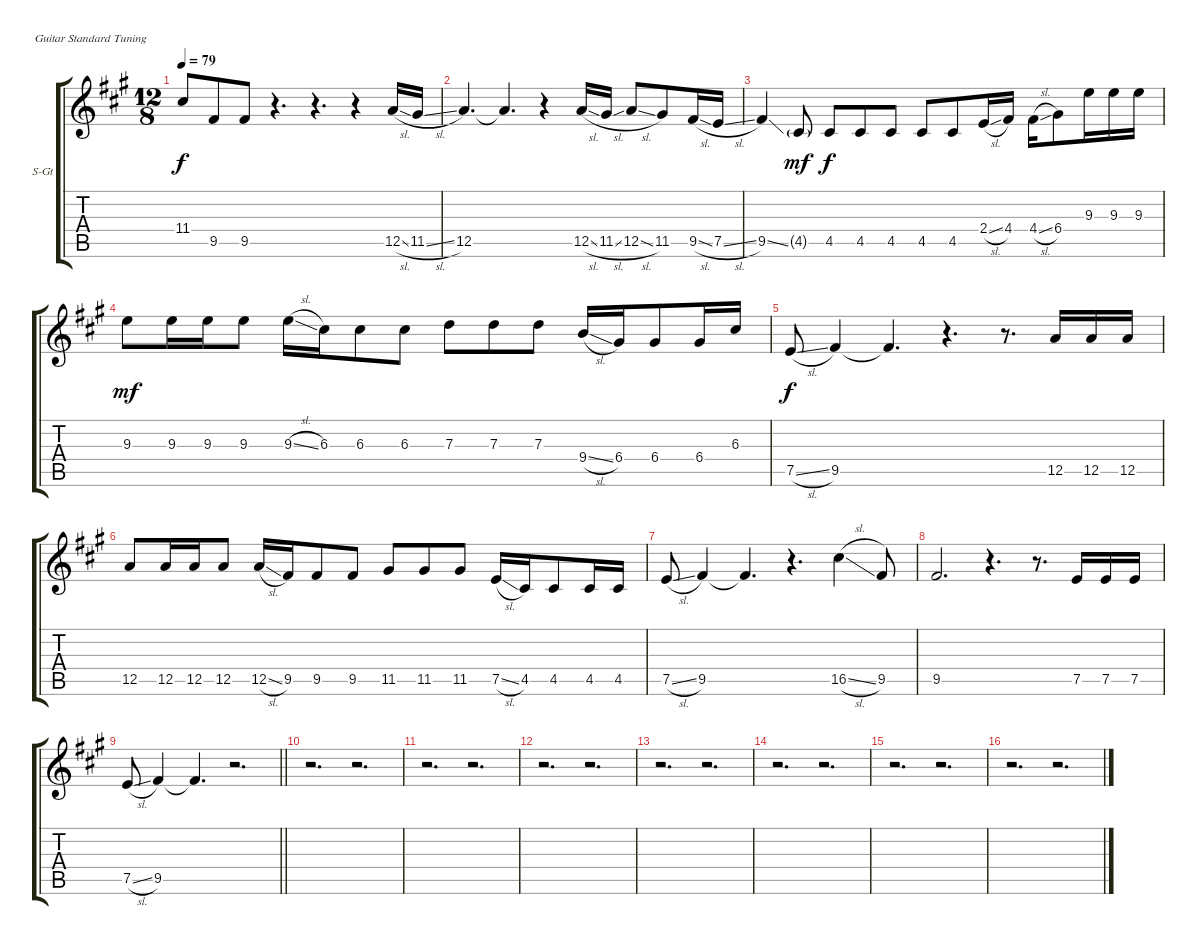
\bracketExtendMode groupsimilarinstruments
\firstSystemTrackNameOrientation horizontal
\otherSystemsTrackNameOrientation horizontal
\track ("Slide Guitar" "S-Gt") {instrument acousticguitarsteel}
\staff {score tabs}
\tuning (E4 B3 G3 D3 A2 E2)
\ts (12 8)
\tempo 79
\clef g2
\ks f#minor
11.4.8{dy f} 9.5.8 9.5.8 r.4{d} r.4{d} r.4 12.5{sl}.16 11.5{sl}.16 |
12.5.4{d} 12.5{t}.4{d} r.4 12.5{sl}.16 11.5{sl}.16 12.5{sl}.8 11.5.8 9.5{sl}.16 7.5{sl}.16 |
9.5{ss}.4 4.5{g}.8{dy mf} 4.5.8{dy f} 4.5.8 4.5.8 4.5.8 4.5.8 2.4{sl}.16 4.4.16 4.4{sl}.16 6.4.8 9.3.16 9.3.16 9.3.16 |
9.3.8{dy mf} 9.3.16 9.3.16 9.3.8 9.3{sl}.16 6.3.16 6.3.8 6.3.8 7.3.8 7.3.8 7.3.8 9.4{sl}.16 6.4.16 6.4.8 6.4.16 6.3.16 |
7.5{sl}.8{dy f} 9.5.4 9.5{t}.4{d} r.4{d} r.8{d} 12.5.16 12.5.16 12.5.16 |
12.5.8 12.5.16 12.5.16 12.5.8 12.5{sl}.16 9.5.16 9.5.8 9.5.8 11.5.8 11.5.8 11.5.8 7.5{sl}.16 4.5.16 4.5.8 4.5.16 4.5.16 |
7.5{sl}.8 9.5.4 9.5{t}.4{d} r.4{d} 16.5{sl}.4 9.5.8 |
9.5.2{d} r.4{d} r.8{d} 7.5.16 7.5.16 7.5.16 |
\barLineRight lightlight
7.5{sl}.8 9.5.4 9.5{t}.4{d} r.2{d} |
r.2{d} r.2{d} |
r.2{d} r.2{d} |
r.2{d} r.2{d} |
r.2{d} r.2{d} |
r.2{d} r.2{d} |
r.2{d} r.2{d} |
r.2{d} r.2{d}
